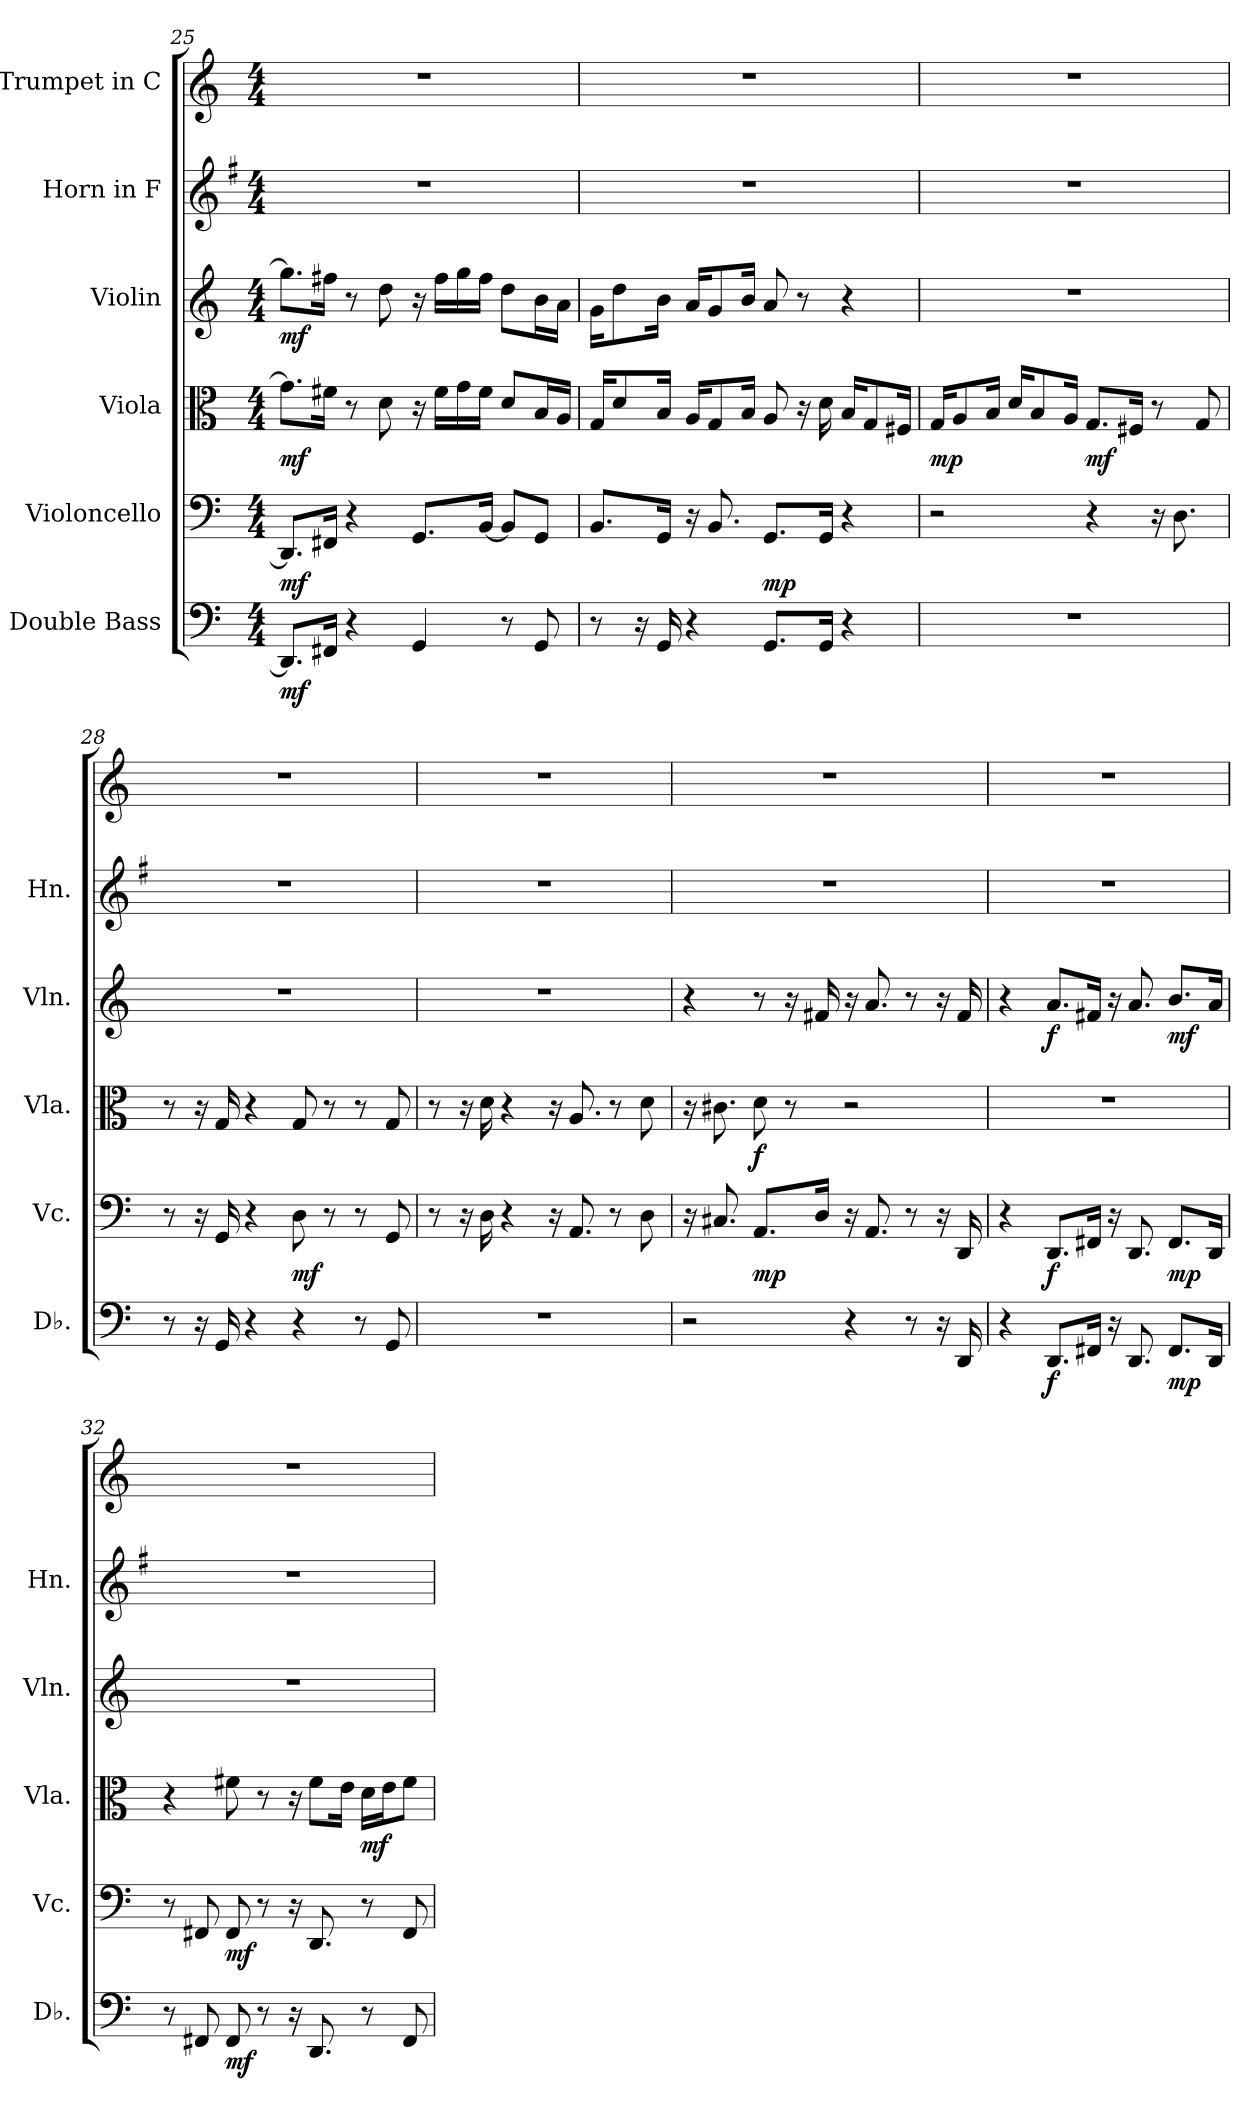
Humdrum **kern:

**kern	**dynam	**kern	**dynam	**kern	**dynam	**kern	**dynam	**kern	**kern
*part6	*part6	*part5	*part5	*part4	*part4	*part3	*part3	*part2	*part1
*staff6	*staff6	*staff5	*staff5	*staff4	*staff4	*staff3	*staff3	*staff2	*staff1
*I"Double Bass	*	*I"Violoncello	*	*I"Viola	*	*I"Violin	*	*I"Horn in F	*I"Trumpet in C
*I'Db.	*	*I'Vc.	*	*I'Vla.	*	*I'Vln.	*	*I'Hn.	*
!!LO:PB:g=z
*clefF4	*	*clefF4	*	*clefC3	*	*clefG2	*	*clefG2	*clefG2
*ITrd7c12	*	*	*	*	*	*	*	*ITrd4c7	*
*k[]	*	*k[]	*	*k[]	*	*k[]	*	*k[]	*k[]
*C:	*	*C:	*	*C:	*	*C:	*	*C:	*C:
*M4/4	*	*M4/4	*	*M4/4	*	*M4/4	*	*M4/4	*M4/4
=25	=25	=25	=25	=25	=25	=25	=25	=25	=25
8.DDDi/L]	mf	8.DDi/L]	mf	8.gi\L]	mf	8.ggi\L]	mf	1r	1r
16FFF#Xi/Jk	.	16FF#Xi/Jk	.	16f#Xi\Jk	.	16ff#Xi\Jk	.	.	.
4r	.	4r	.	8r	.	8r	.	.	.
.	.	.	.	8di\	.	8ddi\	.	.	.
4GGGi/	.	8.GGi/L	.	16r	.	16r	.	.	.
.	.	.	.	16f#i\LL	.	16ff#i\LL	.	.	.
.	.	.	.	16gi\	.	16ggi\	.	.	.
.	.	[16BBi/Jk	.	16f#i\JJ	.	16ff#i\JJ	.	.	.
8r	.	8BBi/L]	.	8di/L	.	8ddi\L	.	.	.
8GGGi/	.	8GGi/J	.	16Bi/L	.	16bi\L	.	.	.
.	.	.	.	16Ai/JJ	.	16ai\JJ	.	.	.
=26	=26	=26	=26	=26	=26	=26	=26	=26	=26
8r	.	8.BBi/L	.	16Gi/KL	.	16gi\KL	.	1r	1r
.	.	.	.	8di/	.	8ddi\	.	.	.
16r	.	.	.	.	.	.	.	.	.
16GGGi/	.	16GGi/Jk	.	16Bi/Jk	.	16bi\Jk	.	.	.
4r	.	16r	.	16Ai/KL	.	16ai/KL	.	.	.
.	.	8.BBi/	.	8Gi/	.	8gi/	.	.	.
.	.	.	.	16Bi/Jk	.	16bi/Jk	.	.	.
8.GGGi/L	.	8.GGi/L	mp	8Ai/	.	8ai/	.	.	.
.	.	.	.	16r	.	8r	.	.	.
16GGGi/Jk	.	16GGi/Jk	.	16di\	.	.	.	.	.
4r	.	4r	.	16Bi/KL	.	4r	.	.	.
.	.	.	.	8Gi/	.	.	.	.	.
.	.	.	.	16F#Xi/Jk	.	.	.	.	.
=27	=27	=27	=27	=27	=27	=27	=27	=27	=27
1r	.	2r	.	16Gi/KL	mp	1r	.	1r	1r
.	.	.	.	8Ai/	.	.	.	.	.
.	.	.	.	16Bi/Jk	.	.	.	.	.
.	.	.	.	16di/KL	.	.	.	.	.
.	.	.	.	8Bi/	.	.	.	.	.
.	.	.	.	16Ai/Jk	.	.	.	.	.
.	.	4r	.	8.Gi/L	mf	.	.	.	.
.	.	.	.	16F#Xi/Jk	.	.	.	.	.
.	.	16r	.	8r	.	.	.	.	.
.	.	8.Di\	.	.	.	.	.	.	.
.	.	.	.	8Gi/	.	.	.	.	.
!!LO:LB:g=z
=28	=28	=28	=28	=28	=28	=28	=28	=28	=28
8r	.	8r	.	8r	.	1r	.	1r	1r
16r	.	16r	.	16r	.	.	.	.	.
16GGGi/	.	16GGi/	.	16Gi/	.	.	.	.	.
4r	.	4r	.	4r	.	.	.	.	.
4r	.	8Di\	mf	8Gi/	.	.	.	.	.
.	.	8r	.	8r	.	.	.	.	.
8r	.	8r	.	8r	.	.	.	.	.
8GGGi/	.	8GGi/	.	8Gi/	.	.	.	.	.
=29	=29	=29	=29	=29	=29	=29	=29	=29	=29
1r	.	8r	.	8r	.	1r	.	1r	1r
.	.	16r	.	16r	.	.	.	.	.
.	.	16Di\	.	16di\	.	.	.	.	.
.	.	4r	.	4r	.	.	.	.	.
.	.	16r	.	16r	.	.	.	.	.
.	.	8.AAi/	.	8.Ai/	.	.	.	.	.
.	.	8r	.	8r	.	.	.	.	.
.	.	8Di\	.	8di\	.	.	.	.	.
=30	=30	=30	=30	=30	=30	=30	=30	=30	=30
2r	.	16r	.	16r	.	4r	.	1r	1r
.	.	8.C#Xi/	.	8.c#Xi\	.	.	.	.	.
.	.	8.AAi/L	mp	8di\	f	8r	.	.	.
.	.	.	.	8r	.	16r	.	.	.
.	.	16Di/Jk	.	.	.	16f#Xi/	.	.	.
4r	.	16r	.	2r	.	16r	.	.	.
.	.	8.AAi/	.	.	.	8.ai/	.	.	.
8r	.	8r	.	.	.	8r	.	.	.
16r	.	16r	.	.	.	16r	.	.	.
16DDDi/	.	16DDi/	.	.	.	16f#i/	.	.	.
=31	=31	=31	=31	=31	=31	=31	=31	=31	=31
4r	.	4r	.	1r	.	4r	.	1r	1r
8.DDDi/L	f	8.DDi/L	f	.	.	8.ai/L	f	.	.
16FFF#Xi/Jk	.	16FF#Xi/Jk	.	.	.	16f#Xi/Jk	.	.	.
16r	.	16r	.	.	.	16r	.	.	.
8.DDDi/	.	8.DDi/	.	.	.	8.ai/	.	.	.
8.FFF#i/L	mp	8.FF#i/L	mp	.	.	8.bi/L	mf	.	.
16DDDi/Jk	.	16DDi/Jk	.	.	.	16ai/Jk	.	.	.
!!LO:PB:g=z
=32	=32	=32	=32	=32	=32	=32	=32	=32	=32
8r	.	8r	.	4r	.	1r	.	1r	1r
8FFF#Xi/	.	8FF#Xi/	.	.	.	.	.	.	.
8FFF#i/	mf	8FF#i/	mf	8f#Xi\	.	.	.	.	.
8r	.	8r	.	8r	.	.	.	.	.
16r	.	16r	.	16r	.	.	.	.	.
8.DDDi/	.	8.DDi/	.	8f#i\L	.	.	.	.	.
.	.	.	.	16ei\Jk	.	.	.	.	.
8r	.	8r	.	16di\LL	mf	.	.	.	.
.	.	.	.	16ei\J	.	.	.	.	.
8FFF#i/	.	8FF#i/	.	8f#i\J	.	.	.	.	.
=	=	=	=	=	=	=	=	=	=
*-	*-	*-	*-	*-	*-	*-	*-	*-	*-
